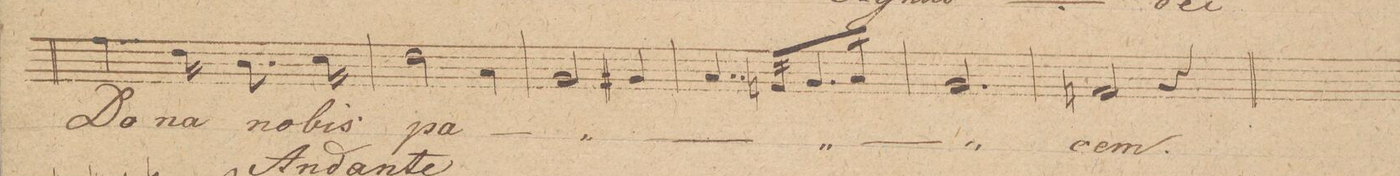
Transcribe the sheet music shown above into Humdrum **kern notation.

**kern	**text	**dynam
*I"Tenore 2do	*	*
*clefC4	*	*
*k[b-e-a-]	*	*
*M3/4	*	*
4..e-\	Do-	.
16c\	-na	.
8.A-\	no-	.
16B-\	-bis	.
=25	=25	=25
2c\	pa-	.
4G\	.	.
=26	=26	=26
2F/	.	.
4F#X/	.	.
=27	=27	=27
4..G/	.	.
16En/KL	.	.
8.F/	.	.
16G/Jk	.	.
=28	=28	=28
2.F/	.	.
=29	=29	=29
2En/	-cem.	.
4r	.	.
=30||	=30||	=30||
*k[]	*	*
*M2/4	*	*
*-	*-	*-
